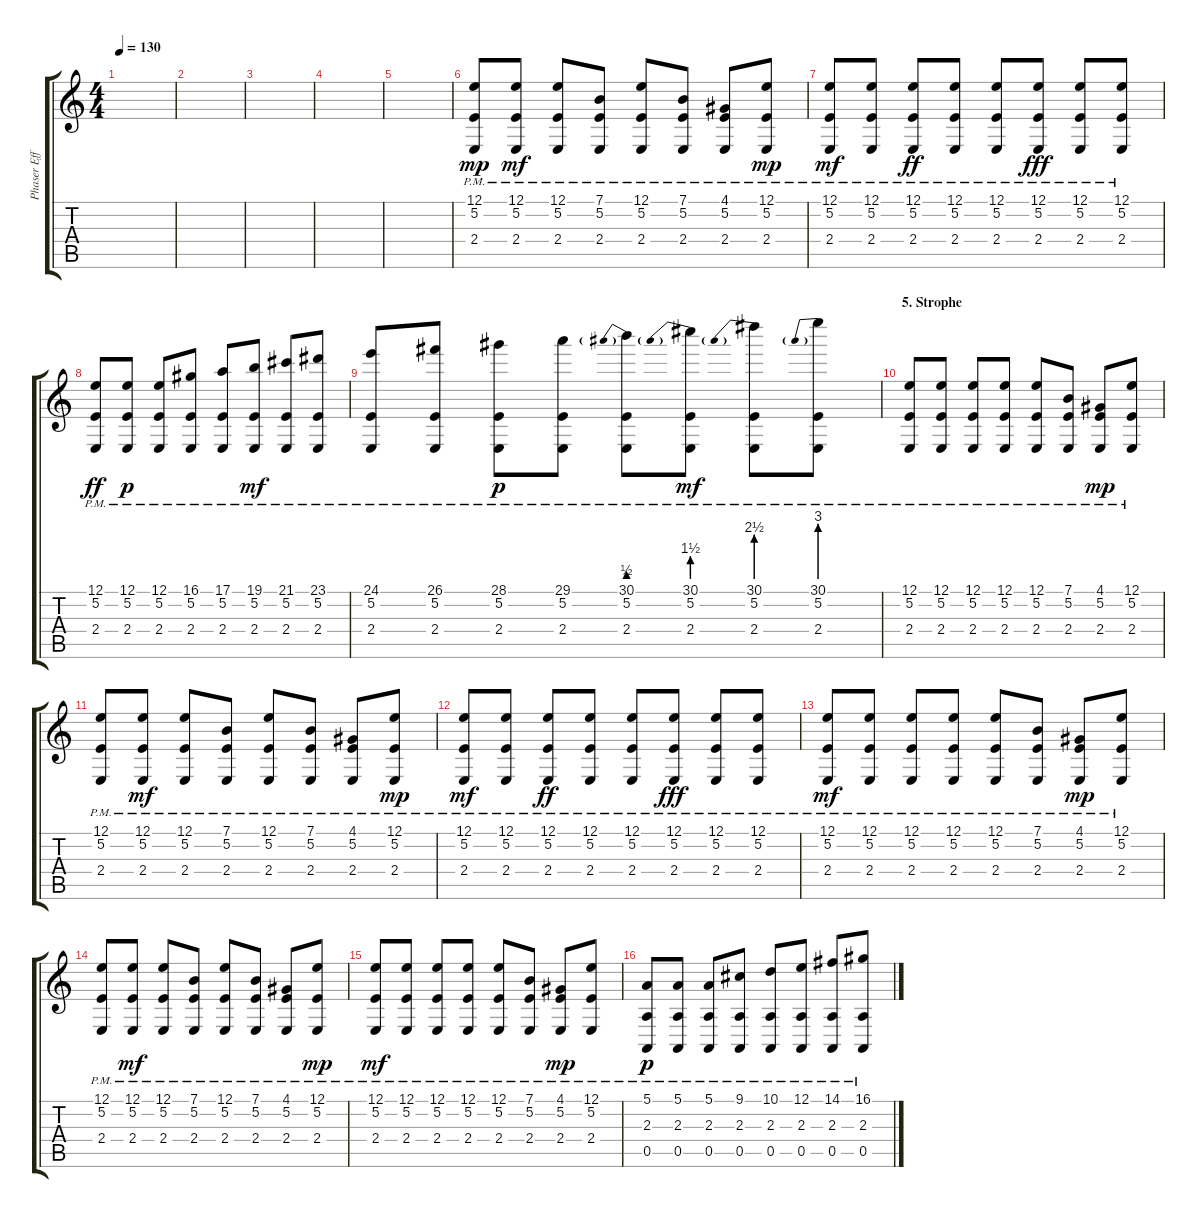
\track ("Phaser Effekt" "Phaser Eff") {instrument pad7halo}
\staff {score tabs}
\tuning (E4 B3 G3 D3 A2 E2) {hide}
\ts (4 4)
\tempo 130
\clef g2
\ks c
|
|
|
|
|
(12.1{pm} 5.2{pm} 2.4{pm}).8{dy mp volume 6} (12.1{pm} 5.2{pm} 2.4{pm}).8{dy mf} (12.1{pm} 5.2{pm} 2.4{pm}).8 (7.1{pm} 5.2{pm} 2.4{pm}).8 (12.1{pm} 5.2{pm} 2.4{pm}).8 (7.1{pm} 5.2{pm} 2.4{pm}).8 (4.1{pm} 5.2{pm} 2.4{pm}).8 (12.1{pm} 5.2{pm} 2.4{pm}).8{dy mp} |
(12.1{pm} 5.2{pm} 2.4{pm}).8{dy mf} (12.1{pm} 5.2{pm} 2.4{pm}).8 (12.1 5.2{pm} 2.4{pm}).8{dy ff} (12.1 5.2{pm} 2.4{pm}).8 (12.1{pm} 5.2{pm} 2.4{pm}).8 (12.1{pm} 5.2{pm} 2.4{pm}).8{dy fff} (12.1{pm} 5.2{pm} 2.4{pm}).8 (12.1 5.2{pm} 2.4{pm}).8 |
(12.1{pm} 5.2{pm} 2.4{pm}).8{dy ff} (12.1{pm} 5.2{pm} 2.4{pm}).8{dy p} (12.1 5.2{pm} 2.4{pm}).8 (16.1 5.2{pm} 2.4{pm}).8 (17.1{pm} 5.2{pm} 2.4{pm}).8 (19.1{pm} 5.2{pm} 2.4{pm}).8{dy mf} (21.1{pm} 5.2{pm} 2.4{pm}).8 (23.1 5.2{pm} 2.4{pm}).8 |
(24.1{pm} 5.2{pm} 2.4{pm}).8 (26.1{pm} 5.2{pm} 2.4{pm}).8 (28.1 5.2{pm} 2.4{pm}).8{dy p} (29.1 5.2{pm} 2.4{pm}).8 (30.1{be (prebend 0 2 60 2)} 5.2{pm} 2.4{pm}).8 (30.1{be (prebend 0 6 60 6)} 5.2{pm} 2.4{pm}).8{dy mf} (30.1{be (prebend 0 10 60 10)} 5.2{pm} 2.4{pm}).8 (30.1{be (prebend 0 12 60 12)} 5.2{pm} 2.4{pm}).8 |
\section ("" "5. Strophe")
(12.1{pm} 5.2{pm} 2.4{pm}).8 (12.1{pm} 5.2{pm} 2.4{pm}).8 (12.1{pm} 5.2{pm} 2.4{pm}).8 (12.1{pm} 5.2{pm} 2.4{pm}).8 (12.1{pm} 5.2{pm} 2.4{pm}).8 (7.1{pm} 5.2{pm} 2.4{pm}).8 (4.1{pm} 5.2{pm} 2.4{pm}).8{dy mp} (12.1{pm} 5.2{pm} 2.4{pm}).8 |
(12.1{pm} 5.2{pm} 2.4{pm}).8 (12.1{pm} 5.2{pm} 2.4{pm}).8{dy mf} (12.1{pm} 5.2{pm} 2.4{pm}).8 (7.1{pm} 5.2{pm} 2.4{pm}).8 (12.1{pm} 5.2{pm} 2.4{pm}).8 (7.1{pm} 5.2{pm} 2.4{pm}).8 (4.1{pm} 5.2{pm} 2.4{pm}).8 (12.1{pm} 5.2{pm} 2.4{pm}).8{dy mp} |
(12.1{pm} 5.2{pm} 2.4{pm}).8{dy mf} (12.1{pm} 5.2{pm} 2.4{pm}).8 (12.1 5.2{pm} 2.4{pm}).8{dy ff} (12.1 5.2{pm} 2.4{pm}).8 (12.1{pm} 5.2{pm} 2.4{pm}).8 (12.1{pm} 5.2{pm} 2.4{pm}).8{dy fff} (12.1{pm} 5.2{pm} 2.4{pm}).8 (12.1 5.2{pm} 2.4{pm}).8 |
(12.1{pm} 5.2{pm} 2.4{pm}).8{dy mf} (12.1{pm} 5.2{pm} 2.4{pm}).8 (12.1{pm} 5.2{pm} 2.4{pm}).8 (12.1{pm} 5.2{pm} 2.4{pm}).8 (12.1{pm} 5.2{pm} 2.4{pm}).8 (7.1{pm} 5.2{pm} 2.4{pm}).8 (4.1{pm} 5.2{pm} 2.4{pm}).8{dy mp} (12.1{pm} 5.2{pm} 2.4{pm}).8 |
(12.1{pm} 5.2{pm} 2.4{pm}).8 (12.1{pm} 5.2{pm} 2.4{pm}).8{dy mf} (12.1{pm} 5.2{pm} 2.4{pm}).8 (7.1{pm} 5.2{pm} 2.4{pm}).8 (12.1{pm} 5.2{pm} 2.4{pm}).8 (7.1{pm} 5.2{pm} 2.4{pm}).8 (4.1{pm} 5.2{pm} 2.4{pm}).8 (12.1{pm} 5.2{pm} 2.4{pm}).8{dy mp} |
(12.1{pm} 5.2{pm} 2.4{pm}).8{dy mf} (12.1{pm} 5.2{pm} 2.4{pm}).8 (12.1{pm} 5.2{pm} 2.4{pm}).8 (12.1{pm} 5.2{pm} 2.4{pm}).8 (12.1{pm} 5.2{pm} 2.4{pm}).8 (7.1{pm} 5.2{pm} 2.4{pm}).8 (4.1{pm} 5.2{pm} 2.4{pm}).8{dy mp} (12.1{pm} 5.2{pm} 2.4{pm}).8 |
(5.1{pm} 2.3{pm} 0.5{pm}).8{dy p} (5.1{pm} 2.3{pm} 0.5{pm}).8 (5.1 2.3{pm} 0.5{pm}).8 (9.1 2.3{pm} 0.5{pm}).8 (10.1{pm} 2.3{pm} 0.5{pm}).8 (12.1{pm} 2.3{pm} 0.5{pm}).8 (14.1{pm} 2.3{pm} 0.5{pm}).8 (16.1 2.3{pm} 0.5{pm}).8
